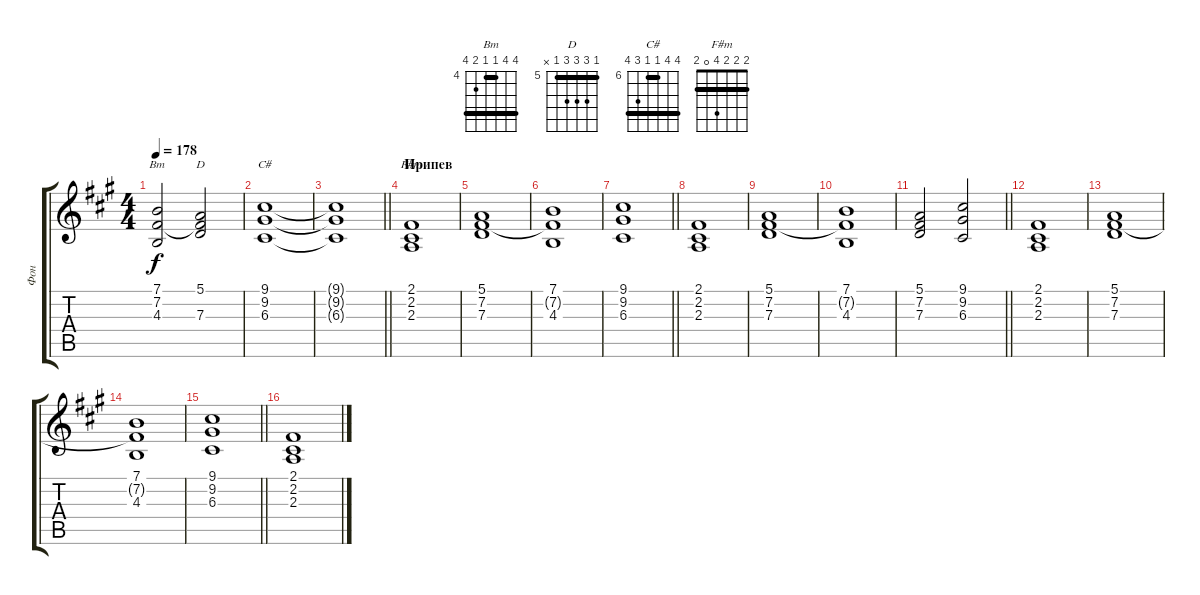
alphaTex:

\track ("Фон" "Фон") {instrument pad2warm}
\staff {score tabs}
\tuning (E4 B3 G3 D3 A2 E2) {hide}
\chord ("Bm" 7 7 4 4 5 7) {firstfret 4 barre (4 7)}
\chord ("D" 5 7 7 7 5 x) {firstfret 5 barre 5}
\chord ("C#" 9 9 6 6 8 9) {firstfret 6 barre (6 9)}
\chord ("F#m" 2 2 2 4 0 2) {barre 2}
\ts (4 4)
\tempo 178
\clef g2
\ks f#minor
(7.1 7.2 4.3).2{ch "Bm" dy f} (5.1 7.2{t} 7.3).2{ch "D"} |
(9.1 9.2 6.3).1{ch "C#"} |
\barLineRight lightlight
(9.1{t} 9.2{t} 6.3{t}).1 |
\section ("" "Припев")
(2.1 2.2 2.3).1{ch "F#m"} |
(5.1 7.2 7.3).1 |
(7.1 7.2{t} 4.3).1 |
\barLineRight lightlight
(9.1 9.2 6.3).1 |
(2.1 2.2 2.3).1 |
(5.1 7.2 7.3).1 |
(7.1 7.2{t} 4.3).1 |
\barLineRight lightlight
(5.1 7.2 7.3).2 (9.1 9.2 6.3).2 |
(2.1 2.2 2.3).1 |
(5.1 7.2 7.3).1 |
(7.1 7.2{t} 4.3).1 |
\barLineRight lightlight
(9.1 9.2 6.3).1 |
(2.1 2.2 2.3).1
